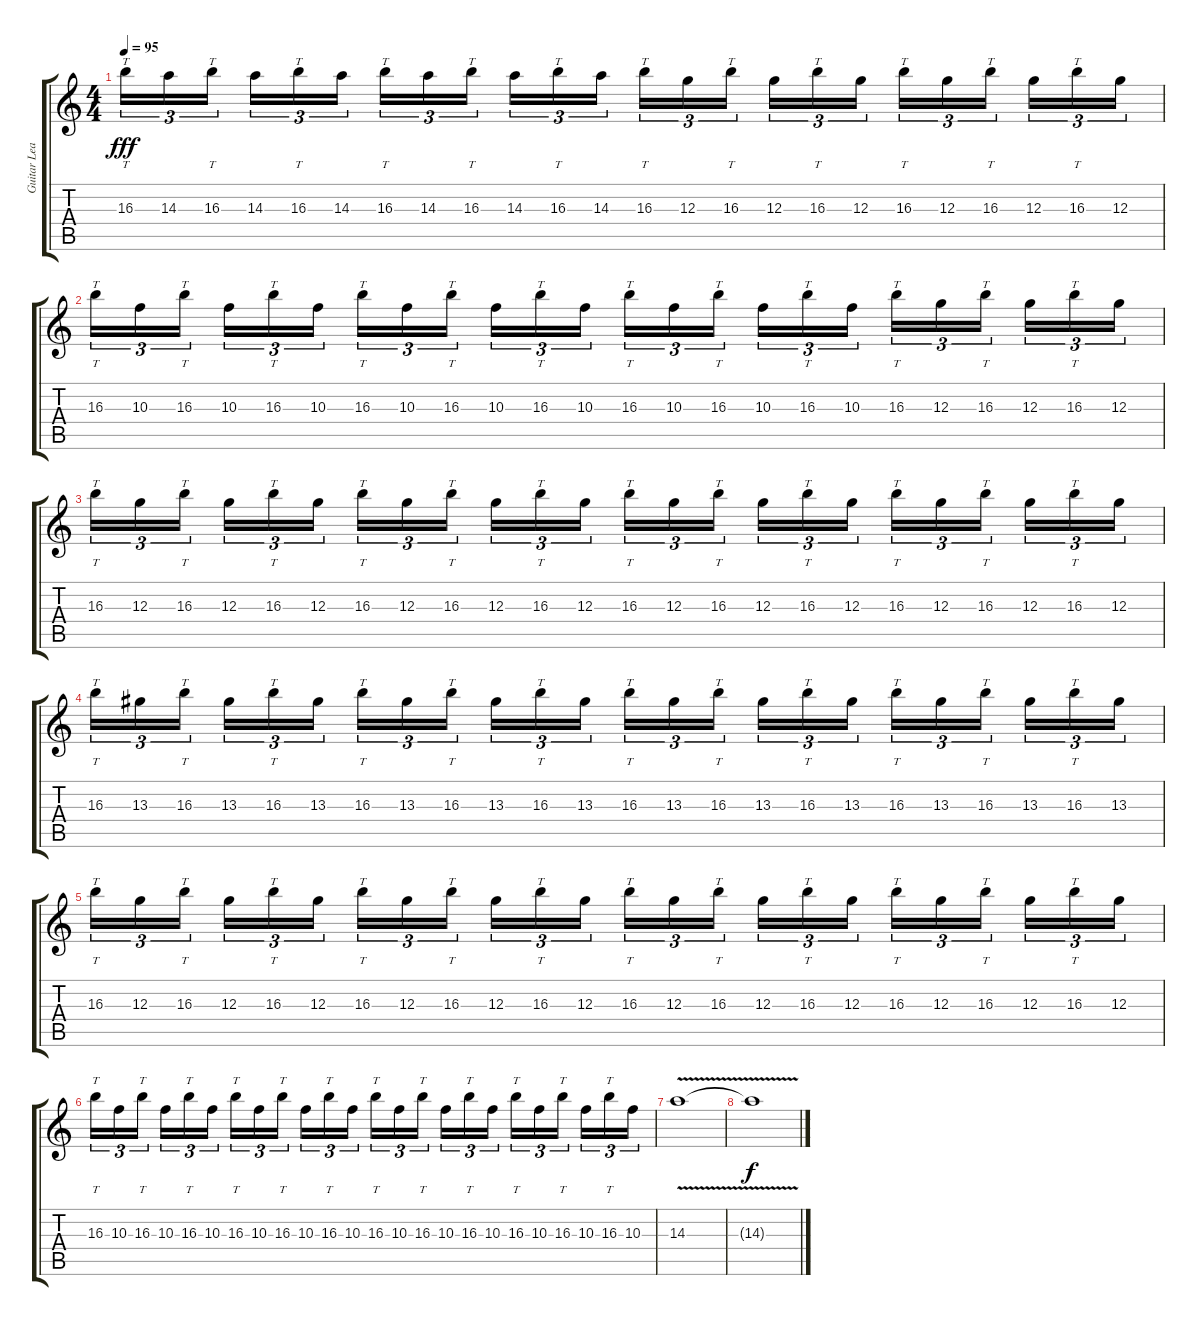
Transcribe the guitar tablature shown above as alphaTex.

\track ("Guitar Lead" "Guitar Lea") {instrument distortionguitar}
\staff {score tabs}
\tuning (E4 B3 G3 D3 A2 E2) {hide}
\ts (4 4)
\tempo 95
\clef g2
\ks c
16.3.16{tt tu (3 2) dy fff} 14.3.16{tu (3 2)} 16.3.16{tt tu (3 2)} 14.3.16{tu (3 2)} 16.3.16{tt tu (3 2)} 14.3.16{tu (3 2)} 16.3.16{tt tu (3 2)} 14.3.16{tu (3 2)} 16.3.16{tt tu (3 2)} 14.3.16{tu (3 2)} 16.3.16{tt tu (3 2)} 14.3.16{tu (3 2)} 16.3.16{tt tu (3 2)} 12.3.16{tu (3 2)} 16.3.16{tt tu (3 2)} 12.3.16{tu (3 2)} 16.3.16{tt tu (3 2)} 12.3.16{tu (3 2)} 16.3.16{tt tu (3 2)} 12.3.16{tu (3 2)} 16.3.16{tt tu (3 2)} 12.3.16{tu (3 2)} 16.3.16{tt tu (3 2)} 12.3.16{tu (3 2)} |
16.3.16{tt tu (3 2)} 10.3.16{tu (3 2)} 16.3.16{tt tu (3 2)} 10.3.16{tu (3 2)} 16.3.16{tt tu (3 2)} 10.3.16{tu (3 2)} 16.3.16{tt tu (3 2)} 10.3.16{tu (3 2)} 16.3.16{tt tu (3 2)} 10.3.16{tu (3 2)} 16.3.16{tt tu (3 2)} 10.3.16{tu (3 2)} 16.3.16{tt tu (3 2)} 10.3.16{tu (3 2)} 16.3.16{tt tu (3 2)} 10.3.16{tu (3 2)} 16.3.16{tt tu (3 2)} 10.3.16{tu (3 2)} 16.3.16{tt tu (3 2)} 12.3.16{tu (3 2)} 16.3.16{tt tu (3 2)} 12.3.16{tu (3 2)} 16.3.16{tt tu (3 2)} 12.3.16{tu (3 2)} |
16.3.16{tt tu (3 2)} 12.3.16{tu (3 2)} 16.3.16{tt tu (3 2)} 12.3.16{tu (3 2)} 16.3.16{tt tu (3 2)} 12.3.16{tu (3 2)} 16.3.16{tt tu (3 2)} 12.3.16{tu (3 2)} 16.3.16{tt tu (3 2)} 12.3.16{tu (3 2)} 16.3.16{tt tu (3 2)} 12.3.16{tu (3 2)} 16.3.16{tt tu (3 2)} 12.3.16{tu (3 2)} 16.3.16{tt tu (3 2)} 12.3.16{tu (3 2)} 16.3.16{tt tu (3 2)} 12.3.16{tu (3 2)} 16.3.16{tt tu (3 2)} 12.3.16{tu (3 2)} 16.3.16{tt tu (3 2)} 12.3.16{tu (3 2)} 16.3.16{tt tu (3 2)} 12.3.16{tu (3 2)} |
16.3.16{tt tu (3 2)} 13.3.16{tu (3 2)} 16.3.16{tt tu (3 2)} 13.3.16{tu (3 2)} 16.3.16{tt tu (3 2)} 13.3.16{tu (3 2)} 16.3.16{tt tu (3 2)} 13.3.16{tu (3 2)} 16.3.16{tt tu (3 2)} 13.3.16{tu (3 2)} 16.3.16{tt tu (3 2)} 13.3.16{tu (3 2)} 16.3.16{tt tu (3 2)} 13.3.16{tu (3 2)} 16.3.16{tt tu (3 2)} 13.3.16{tu (3 2)} 16.3.16{tt tu (3 2)} 13.3.16{tu (3 2)} 16.3.16{tt tu (3 2)} 13.3.16{tu (3 2)} 16.3.16{tt tu (3 2)} 13.3.16{tu (3 2)} 16.3.16{tt tu (3 2)} 13.3.16{tu (3 2)} |
16.3.16{tt tu (3 2)} 12.3.16{tu (3 2)} 16.3.16{tt tu (3 2)} 12.3.16{tu (3 2)} 16.3.16{tt tu (3 2)} 12.3.16{tu (3 2)} 16.3.16{tt tu (3 2)} 12.3.16{tu (3 2)} 16.3.16{tt tu (3 2)} 12.3.16{tu (3 2)} 16.3.16{tt tu (3 2)} 12.3.16{tu (3 2)} 16.3.16{tt tu (3 2)} 12.3.16{tu (3 2)} 16.3.16{tt tu (3 2)} 12.3.16{tu (3 2)} 16.3.16{tt tu (3 2)} 12.3.16{tu (3 2)} 16.3.16{tt tu (3 2)} 12.3.16{tu (3 2)} 16.3.16{tt tu (3 2)} 12.3.16{tu (3 2)} 16.3.16{tt tu (3 2)} 12.3.16{tu (3 2)} |
16.3.16{tt tu (3 2)} 10.3.16{tu (3 2)} 16.3.16{tt tu (3 2)} 10.3.16{tu (3 2)} 16.3.16{tt tu (3 2)} 10.3.16{tu (3 2)} 16.3.16{tt tu (3 2)} 10.3.16{tu (3 2)} 16.3.16{tt tu (3 2)} 10.3.16{tu (3 2)} 16.3.16{tt tu (3 2)} 10.3.16{tu (3 2)} 16.3.16{tt tu (3 2)} 10.3.16{tu (3 2)} 16.3.16{tt tu (3 2)} 10.3.16{tu (3 2)} 16.3.16{tt tu (3 2)} 10.3.16{tu (3 2)} 16.3.16{tt tu (3 2)} 10.3.16{tu (3 2)} 16.3.16{tt tu (3 2)} 10.3.16{tu (3 2)} 16.3.16{tt tu (3 2)} 10.3.16{tu (3 2)} |
14.3{v}.1{volume 16} |
14.3{t}.1{dy f}
